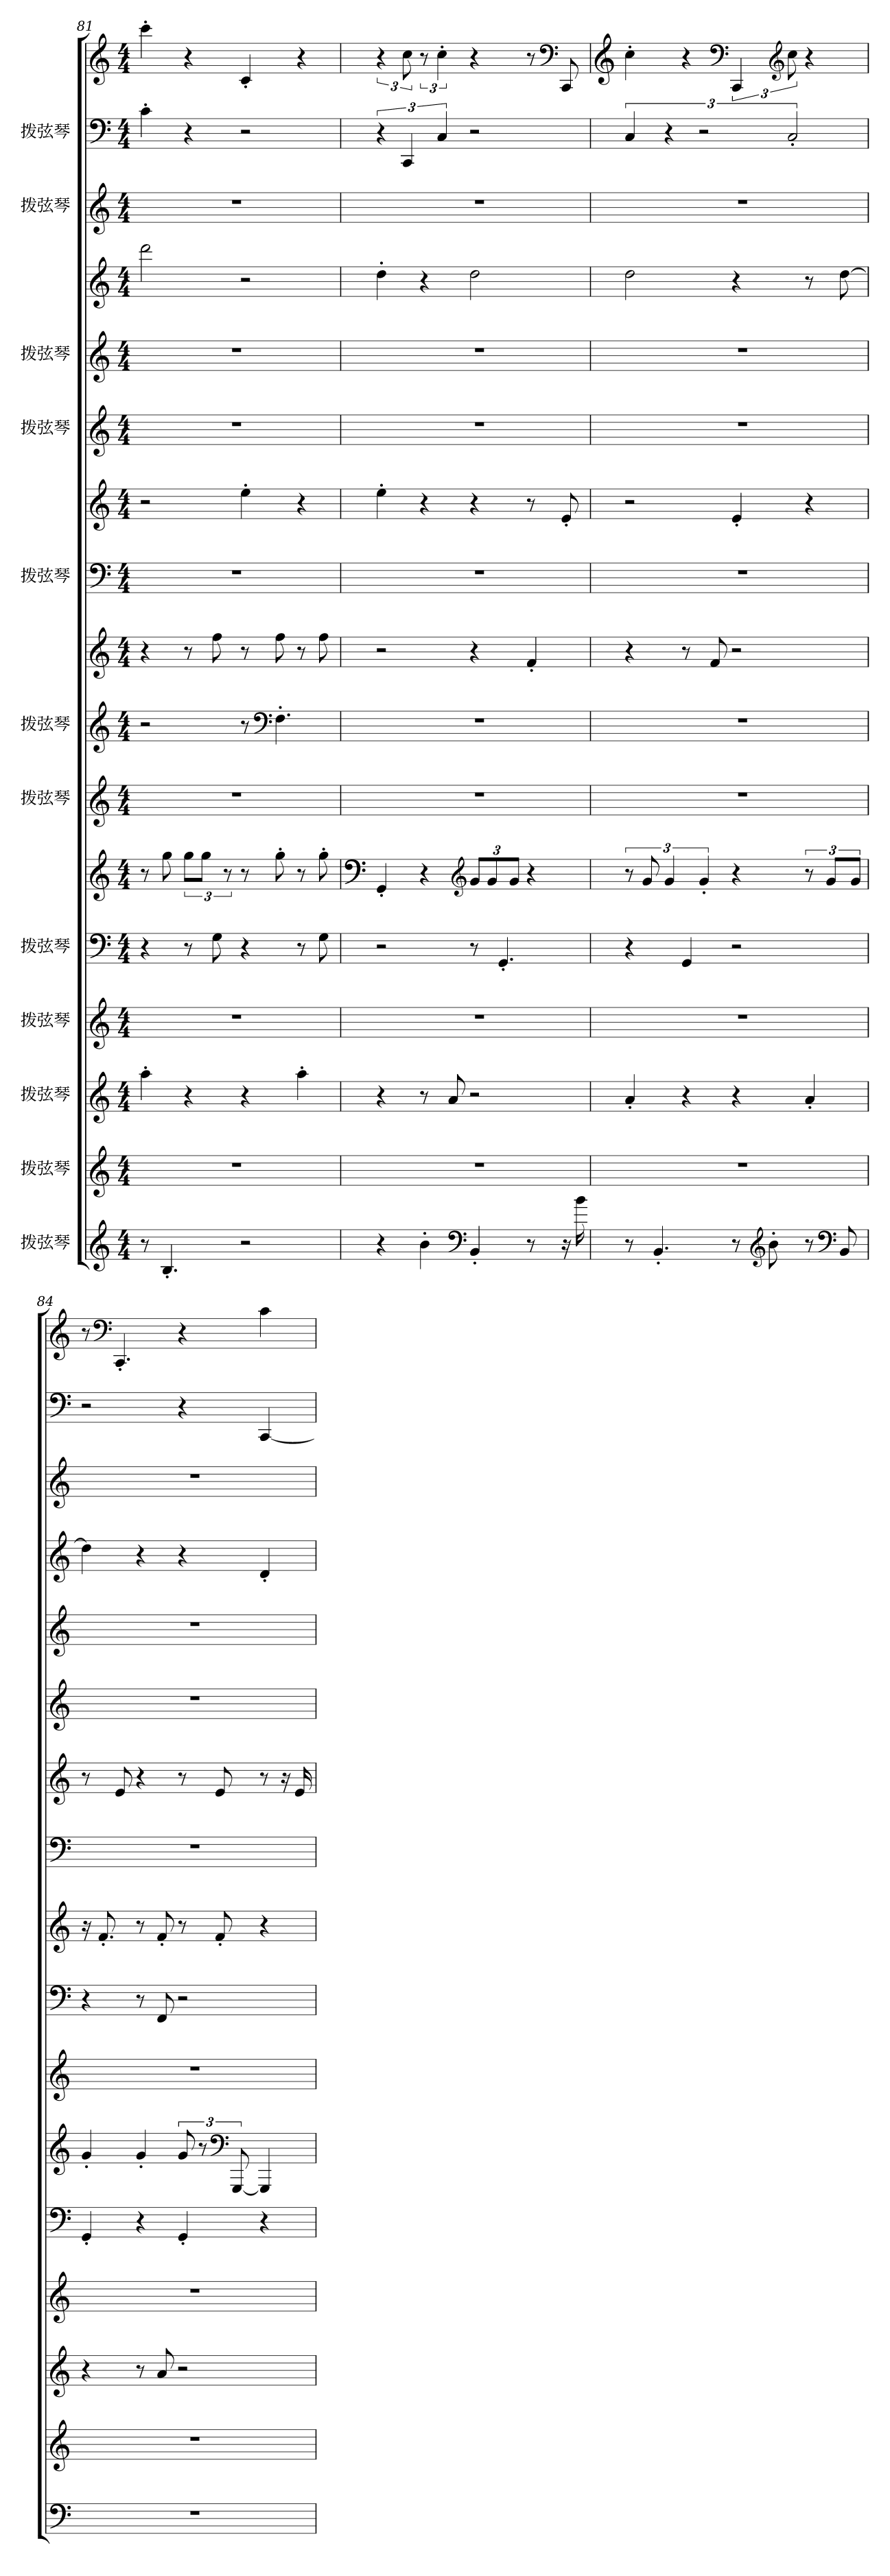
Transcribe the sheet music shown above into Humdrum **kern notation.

**kern	**kern	**kern	**kern	**kern	**kern	**kern	**kern	**kern	**kern	**kern	**kern	**kern	**kern	**kern	**kern	**kern
*part12	*part11	*part10	*part9	*part8	*part8	*part7	*part6	*part6	*part5	*part5	*part4	*part3	*part3	*part2	*part1	*part1
*staff17	*staff16	*staff15	*staff14	*staff13	*staff12	*staff11	*staff10	*staff9	*staff8	*staff7	*staff6	*staff5	*staff4	*staff3	*staff2	*staff1
*I"拨弦琴	*I"拨弦琴	*I"拨弦琴	*I"拨弦琴	*I"拨弦琴	*	*I"拨弦琴	*I"拨弦琴	*	*I"拨弦琴	*	*I"拨弦琴	*I"拨弦琴	*	*I"拨弦琴	*I"拨弦琴	*
*clefG2	*clefG2	*clefG2	*clefG2	*clefF4	*clefG2	*clefG2	*clefG2	*clefG2	*clefF4	*clefG2	*clefG2	*clefG2	*clefG2	*clefG2	*clefF4	*clefG2
*k[]	*k[]	*k[]	*k[]	*k[]	*k[]	*k[]	*k[]	*k[]	*k[]	*k[]	*k[]	*k[]	*k[]	*k[]	*k[]	*k[]
*M4/4	*M4/4	*M4/4	*M4/4	*M4/4	*M4/4	*M4/4	*M4/4	*M4/4	*M4/4	*M4/4	*M4/4	*M4/4	*M4/4	*M4/4	*M4/4	*M4/4
=81	=81	=81	=81	=81	=81	=81	=81	=81	=81	=81	=81	=81	=81	=81	=81	=81
8r	1r	4aa'\	1r	4r	8r	1r	2r	4r	1r	2r	1r	1r	2ddd\	1r	4c'\	4ccc'\
4.B'/	.	.	.	.	8gg\	.	.	.	.	.	.	.	.	.	.	.
.	.	4r	.	8r	12gg\L	.	.	8r	.	.	.	.	.	.	4r	4r
.	.	.	.	.	12gg\J	.	.	.	.	.	.	.	.	.	.	.
.	.	.	.	8G\	.	.	.	8ff\	.	.	.	.	.	.	.	.
.	.	.	.	.	12r	.	.	.	.	.	.	.	.	.	.	.
2r	.	4r	.	4r	8r	.	8r	8r	.	4ee'\	.	.	2r	.	2r	4c'/
*	*	*	*	*	*	*	*clefF4	*	*	*	*	*	*	*	*	*
.	.	.	.	.	8gg'\	.	4.F'\	8ff\	.	.	.	.	.	.	.	.
.	.	4aa'\	.	8r	8r	.	.	8r	.	4r	.	.	.	.	.	4r
.	.	.	.	8G\	8gg'\	.	.	8ff\	.	.	.	.	.	.	.	.
=82	=82	=82	=82	=82	=82	=82	=82	=82	=82	=82	=82	=82	=82	=82	=82	=82
*	*	*	*	*	*clefF4	*	*	*	*	*	*	*	*	*	*	*
4r	1r	4r	1r	2r	4GG'/	1r	1r	2r	1r	4ee'\	1r	1r	4dd'\	1r	6r	6r
.	.	.	.	.	.	.	.	.	.	.	.	.	.	.	6CC/	12cc\
4b'\	.	8r	.	.	4r	.	.	.	.	4r	.	.	4r	.	.	12r
.	.	.	.	.	.	.	.	.	.	.	.	.	.	.	6C/	6cc'\
.	.	8a/	.	.	.	.	.	.	.	.	.	.	.	.	.	.
*clefF4	*	*	*	*	*clefG2	*	*	*	*	*	*	*	*	*	*	*
*	*	*	*	*	*Xbrackettup	*	*	*	*	*	*	*	*	*	*	*
4BB'/	.	2r	.	8r	12g/L	.	.	4r	.	4r	.	.	2dd\	.	2r	4r
.	.	.	.	.	12g/	.	.	.	.	.	.	.	.	.	.	.
.	.	.	.	4.GG'/	.	.	.	.	.	.	.	.	.	.	.	.
.	.	.	.	.	12g/J	.	.	.	.	.	.	.	.	.	.	.
8r	.	.	.	.	4r	.	.	4f'/	.	8r	.	.	.	.	.	8r
*	*	*	*	*	*	*	*	*	*	*	*	*	*	*	*	*clefF4
16r	.	.	.	.	.	.	.	.	.	8e'/	.	.	.	.	.	8CC/
16b\	.	.	.	.	.	.	.	.	.	.	.	.	.	.	.	.
!!LO:PB:g=z
=83	=83	=83	=83	=83	=83	=83	=83	=83	=83	=83	=83	=83	=83	=83	=83	=83
*	*	*	*	*	*	*	*	*	*	*	*	*	*	*	*	*clefG2
*	*	*	*	*	*brackettup	*	*	*	*	*	*	*	*	*	*	*
8r	1r	4a'/	1r	4r	12r	1r	1r	4r	1r	2r	1r	1r	2dd\	1r	6C/	4cc'\
.	.	.	.	.	12g/	.	.	.	.	.	.	.	.	.	.	.
4.BB'/	.	.	.	.	.	.	.	.	.	.	.	.	.	.	.	.
.	.	.	.	.	6g/	.	.	.	.	.	.	.	.	.	6r	.
.	.	4r	.	4GG/	.	.	.	8r	.	.	.	.	.	.	.	4r
.	.	.	.	.	6g'/	.	.	.	.	.	.	.	.	.	3r	.
.	.	.	.	.	.	.	.	8f/	.	.	.	.	.	.	.	.
*	*	*	*	*	*	*	*	*	*	*	*	*	*	*	*	*clefF4
8r	.	4r	.	2r	4r	.	.	2r	.	4e'/	.	.	4r	.	.	6CC/
*clefG2	*	*	*	*	*	*	*	*	*	*	*	*	*	*	*	*
8b'\	.	.	.	.	.	.	.	.	.	.	.	.	.	.	.	.
*	*	*	*	*	*	*	*	*	*	*	*	*	*	*	*	*clefG2
.	.	.	.	.	.	.	.	.	.	.	.	.	.	.	3C'/	12cc\
8r	.	4a'/	.	.	12r	.	.	.	.	4r	.	.	8r	.	.	4r
.	.	.	.	.	12g/L	.	.	.	.	.	.	.	.	.	.	.
*clefF4	*	*	*	*	*	*	*	*	*	*	*	*	*	*	*	*
8BB/	.	.	.	.	.	.	.	.	.	.	.	.	[8dd\	.	.	.
.	.	.	.	.	12g/J	.	.	.	.	.	.	.	.	.	.	.
=84	=84	=84	=84	=84	=84	=84	=84	=84	=84	=84	=84	=84	=84	=84	=84	=84
1r	1r	4r	1r	4GG'/	4g'/	1r	4r	16r	1r	8r	1r	1r	4dd\]	1r	2r	8r
.	.	.	.	.	.	.	.	8.f'/	.	.	.	.	.	.	.	.
*	*	*	*	*	*	*	*	*	*	*	*	*	*	*	*	*clefF4
.	.	.	.	.	.	.	.	.	.	8e/	.	.	.	.	.	4.CC'/
.	.	8r	.	4r	4g'/	.	8r	8r	.	4r	.	.	4r	.	.	.
.	.	8a/	.	.	.	.	8FF/	8f'/	.	.	.	.	.	.	.	.
.	.	2r	.	4GG'/	12g/	.	2r	8r	.	8r	.	.	4r	.	4r	4r
.	.	.	.	.	12r	.	.	.	.	.	.	.	.	.	.	.
.	.	.	.	.	.	.	.	8f'/	.	8e/	.	.	.	.	.	.
*	*	*	*	*	*clefF4	*	*	*	*	*	*	*	*	*	*	*
.	.	.	.	.	[12GGG/	.	.	.	.	.	.	.	.	.	.	.
.	.	.	.	4r	4GGG/]	.	.	4r	.	8r	.	.	4d'/	.	[4CC/	4c\
.	.	.	.	.	.	.	.	.	.	16r	.	.	.	.	.	.
.	.	.	.	.	.	.	.	.	.	16e/	.	.	.	.	.	.
=	=	=	=	=	=	=	=	=	=	=	=	=	=	=	=	=
*-	*-	*-	*-	*-	*-	*-	*-	*-	*-	*-	*-	*-	*-	*-	*-	*-
